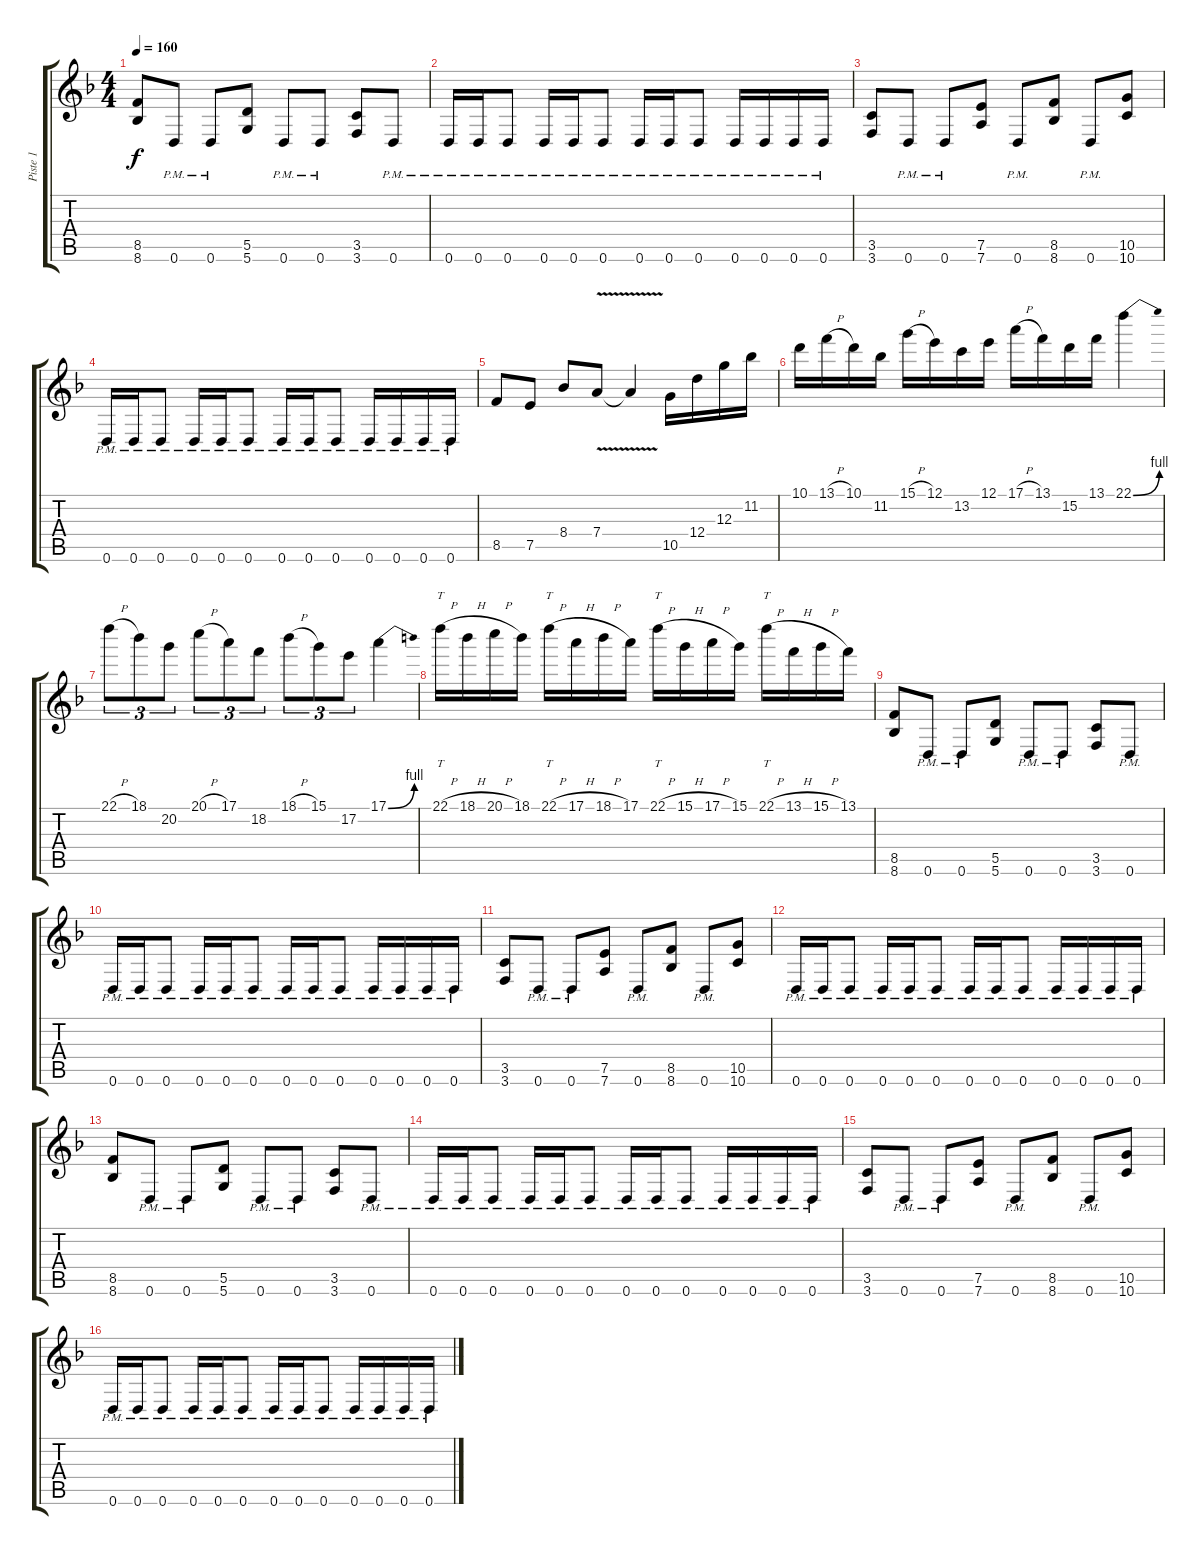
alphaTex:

\track ("Piste 1" "Piste 1") {instrument distortionguitar}
\staff {score tabs}
\tuning (E4 B3 G3 D3 A2 D2) {hide}
\ts (4 4)
\tempo 160
\clef g2
\ks f
(8.5 8.6).8{dy f} 0.6{pm}.8 0.6{pm}.8 (5.5 5.6).8 0.6{pm}.8 0.6{pm}.8 (3.5 3.6).8 0.6{pm}.8 |
0.6{pm}.16 0.6{pm}.16 0.6{pm}.8 0.6{pm}.16 0.6{pm}.16 0.6{pm}.8 0.6{pm}.16 0.6{pm}.16 0.6{pm}.8 0.6{pm}.16 0.6{pm}.16 0.6{pm}.16 0.6{pm}.16 |
(3.5 3.6).8 0.6{pm}.8 0.6{pm}.8 (7.5 7.6).8 0.6{pm}.8 (8.5 8.6).8 0.6{pm}.8 (10.5 10.6).8 |
0.6{pm}.16 0.6{pm}.16 0.6{pm}.8 0.6{pm}.16 0.6{pm}.16 0.6{pm}.8 0.6{pm}.16 0.6{pm}.16 0.6{pm}.8 0.6{pm}.16 0.6{pm}.16 0.6{pm}.16 0.6{pm}.16 |
8.5.8 7.5.8 8.4.8 7.4{v}.8 7.4{t}.4 10.5.16 12.4.16 12.3.16 11.2.16 |
10.1.16 13.1{h}.16 10.1.16 11.2.16 15.1{h}.16 12.1.16 13.2.16 12.1.16 17.1{h}.16 13.1.16 15.2.16 13.1.16 22.1{be (bend 0 0 60 4)}.4 |
22.1{h}.8{tu (3 2)} 18.1.8{tu (3 2)} 20.2.8{tu (3 2)} 20.1{h}.8{tu (3 2)} 17.1.8{tu (3 2)} 18.2.8{tu (3 2)} 18.1{h}.8{tu (3 2)} 15.1.8{tu (3 2)} 17.2.8{tu (3 2)} 17.1{be (bend 0 0 60 4)}.4 |
22.1{h}.16{tt} 18.1{h}.16 20.1{h}.16 18.1.16 22.1{h}.16{tt} 17.1{h}.16 18.1{h}.16 17.1.16 22.1{h}.16{tt} 15.1{h}.16 17.1{h}.16 15.1.16 22.1{h}.16{tt} 13.1{h}.16 15.1{h}.16 13.1.16 |
(8.5 8.6).8 0.6{pm}.8 0.6{pm}.8 (5.5 5.6).8 0.6{pm}.8 0.6{pm}.8 (3.5 3.6).8 0.6{pm}.8 |
0.6{pm}.16 0.6{pm}.16 0.6{pm}.8 0.6{pm}.16 0.6{pm}.16 0.6{pm}.8 0.6{pm}.16 0.6{pm}.16 0.6{pm}.8 0.6{pm}.16 0.6{pm}.16 0.6{pm}.16 0.6{pm}.16 |
(3.5 3.6).8 0.6{pm}.8 0.6{pm}.8 (7.5 7.6).8 0.6{pm}.8 (8.5 8.6).8 0.6{pm}.8 (10.5 10.6).8 |
0.6{pm}.16 0.6{pm}.16 0.6{pm}.8 0.6{pm}.16 0.6{pm}.16 0.6{pm}.8 0.6{pm}.16 0.6{pm}.16 0.6{pm}.8 0.6{pm}.16 0.6{pm}.16 0.6{pm}.16 0.6{pm}.16 |
(8.5 8.6).8 0.6{pm}.8 0.6{pm}.8 (5.5 5.6).8 0.6{pm}.8 0.6{pm}.8 (3.5 3.6).8 0.6{pm}.8 |
0.6{pm}.16 0.6{pm}.16 0.6{pm}.8 0.6{pm}.16 0.6{pm}.16 0.6{pm}.8 0.6{pm}.16 0.6{pm}.16 0.6{pm}.8 0.6{pm}.16 0.6{pm}.16 0.6{pm}.16 0.6{pm}.16 |
(3.5 3.6).8 0.6{pm}.8 0.6{pm}.8 (7.5 7.6).8 0.6{pm}.8 (8.5 8.6).8 0.6{pm}.8 (10.5 10.6).8 |
0.6{pm}.16 0.6{pm}.16 0.6{pm}.8 0.6{pm}.16 0.6{pm}.16 0.6{pm}.8 0.6{pm}.16 0.6{pm}.16 0.6{pm}.8 0.6{pm}.16 0.6{pm}.16 0.6{pm}.16 0.6{pm}.16
